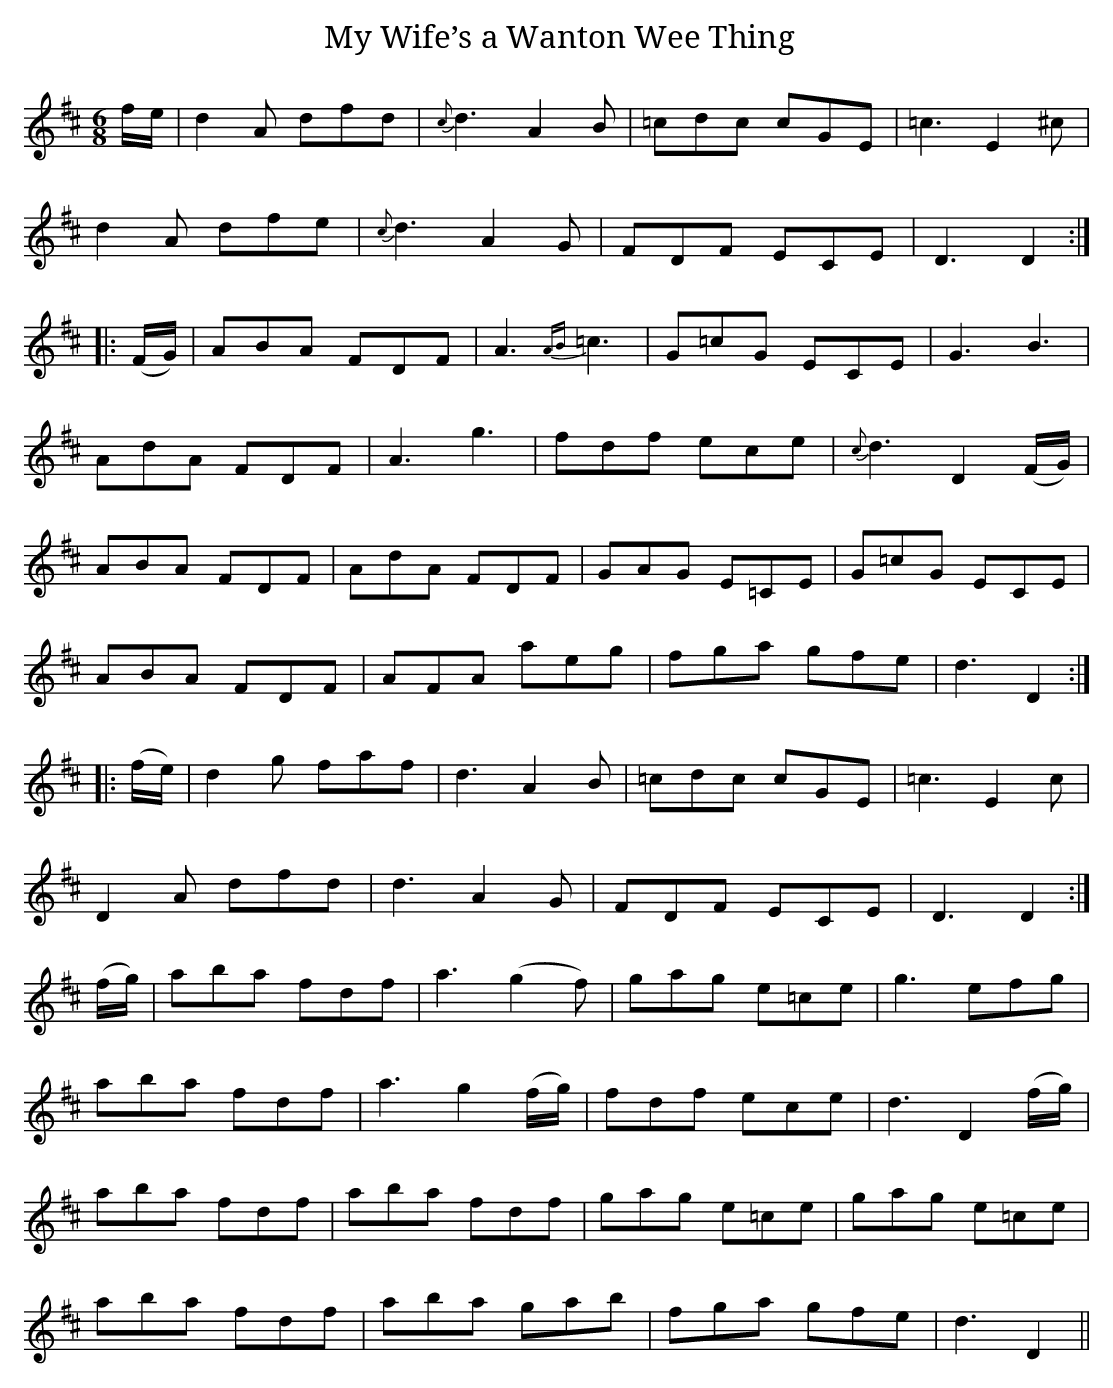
X:1
T:My Wife’s a Wanton Wee Thing
M:6/8
L:1/8
K:D
f/e/|d2A dfd|{c}d3 A2B|=cdc cGE|=c3 E2-^c|
d2A dfe|{c}d3 A2G|FDF ECE|D3 D2:|
|:(F/G/)|ABA FDF|A3 {AB}=c3|G=cG ECE|G3B3|
AdA FDF|A3g3|fdf ece|{c}d3 D2 (F/G/)|
ABA FDF|AdA FDF|GAG E=CE|G=cG ECE|
ABA FDF|AFA aeg|fga gfe|d3 D2:|
|:(f/e/)|d2g faf|d3 A2B|=cdc cGE|=c3 E2-c|
D2A dfd|d3 A2G|FDF ECE|D3 D2:|
(f/g/)|aba fdf|a3 (g2f)|gag e=ce|g3 efg|
aba fdf|a3 g2(f/g/)|fdf ece|d3 D2 (f/g/)|
aba fdf|aba fdf|gag e=ce|gag e=ce|
aba fdf|aba gab|fga gfe|d3 D2||
